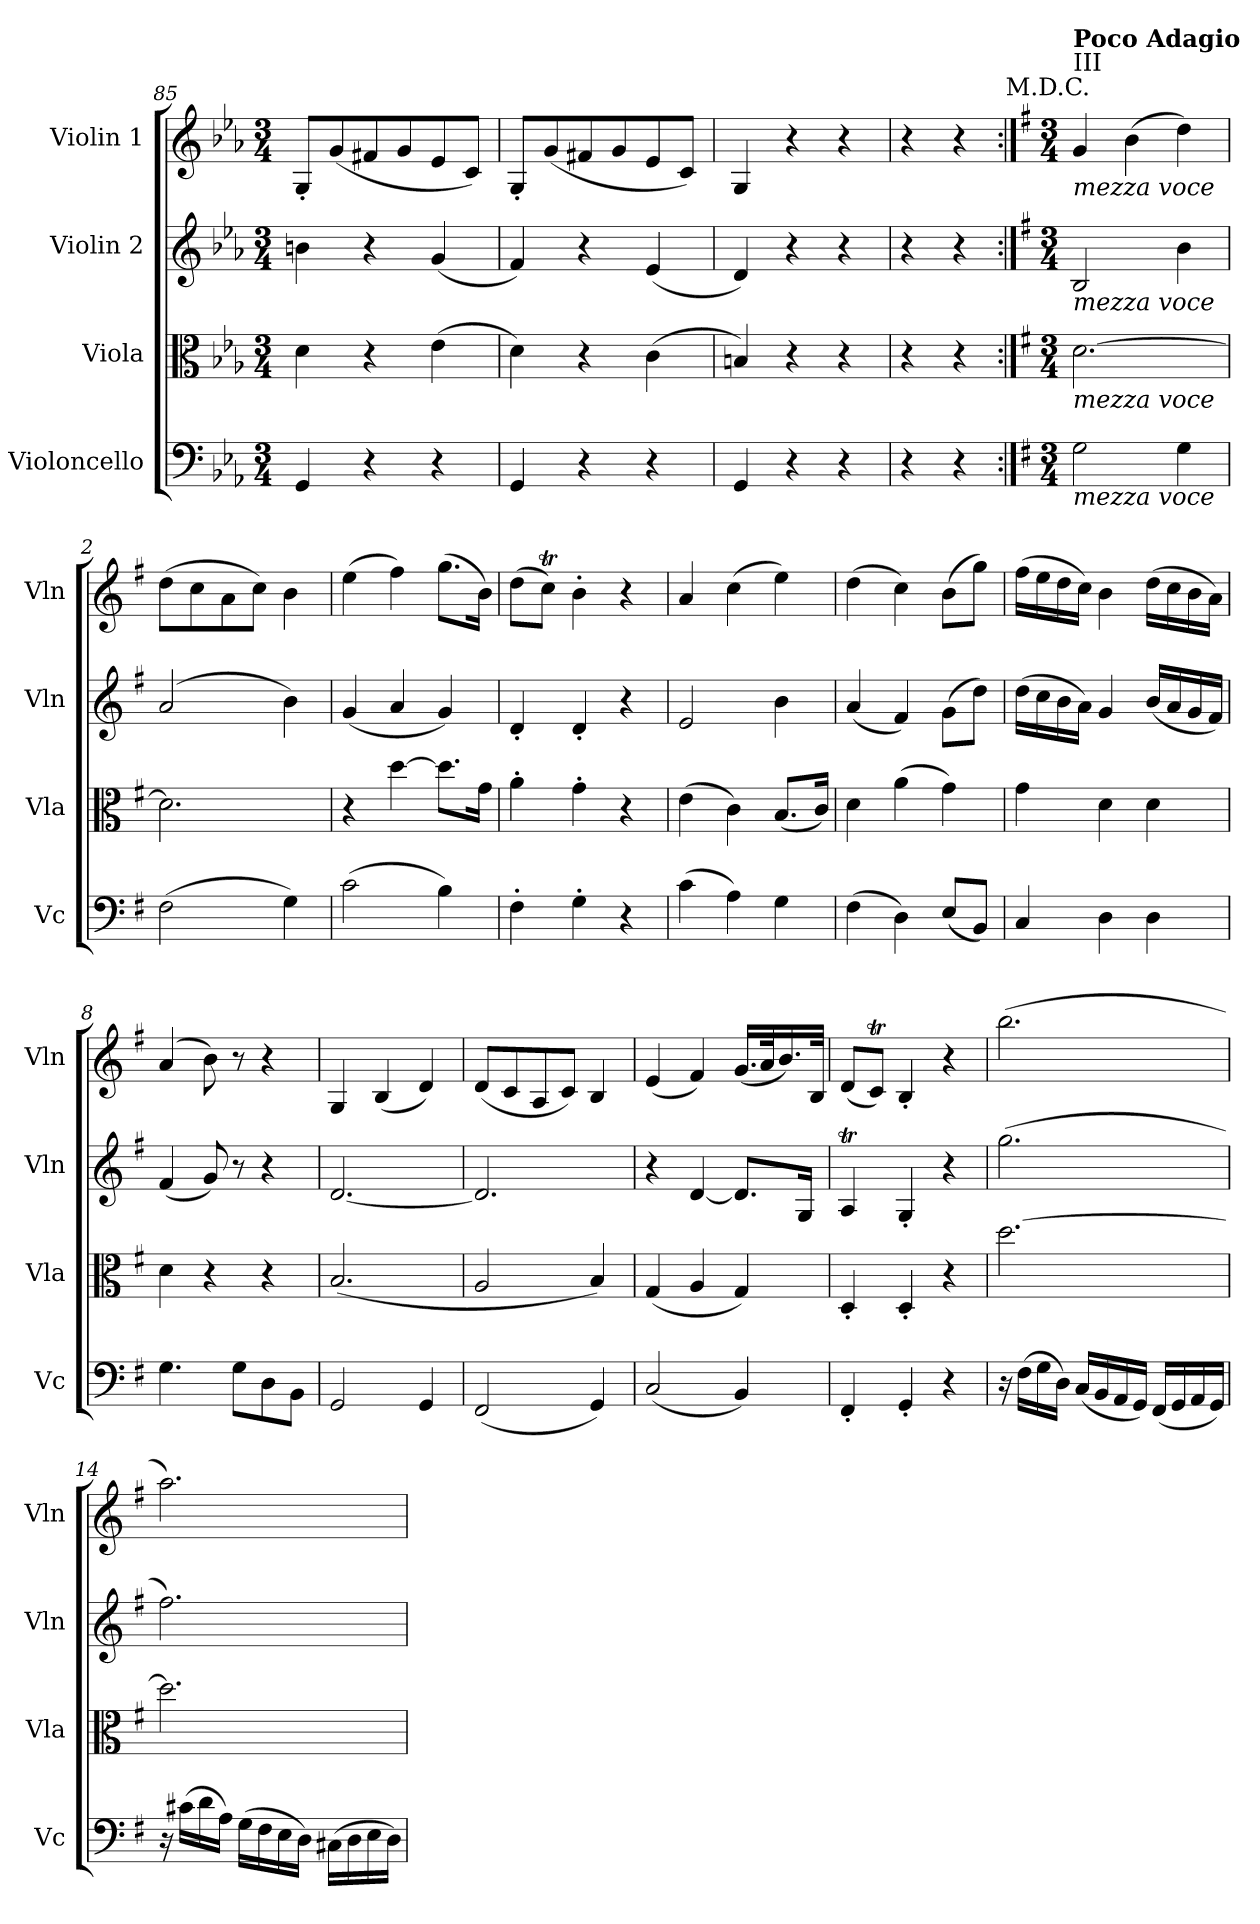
**kern	**kern	**kern	**kern
*part4	*part3	*part2	*part1
*staff4	*staff3	*staff2	*staff1
*I"Violoncello	*I"Viola	*I"Violin 2	*I"Violin 1
*I'Vc	*I'Vla	*I'Vln	*I'Vln
*clefF4	*clefC3	*clefG2	*clefG2
*k[b-e-a-]	*k[b-e-a-]	*k[b-e-a-]	*k[b-e-a-]
*M3/4	*M3/4	*M3/4	*M3/4
=85	=85	=85	=85
4GG/	4d\	4bn\	8G'/L
.	.	.	(8g/
4r	4r	4r	8f#X/
.	.	.	8g/
4r	(4e-\	(4g/	8e-/
.	.	.	8c/J)
=86	=86	=86	=86
4GG/	4d\)	4f/)	8G'/L
.	.	.	(8g/
4r	4r	4r	8f#X/
.	.	.	8g/
4r	(4c\	(4e-/	8e-/
.	.	.	8c/J)
=87	=87	=87	=87
4GG/	4Bn/)	4d/)	4G/
4r	4r	4r	4r
4r	4r	4r	4r
=88	=88	=88	=88
4r	4r	4r	4r
4r	4r	4r	4r
!	!	!	!LO:TX:a:t=M.D.C.
!!LO:PB:g=z
=1:|!	=1:|!	=1:|!	=1:|!
*k[f#]	*k[f#]	*k[f#]	*k[f#]
*M3/4	*M3/4	*M3/4	*M3/4
!	!	!	!LO:TX:a:t=III
!	!	!	!LO:TX:a:B:t=Poco Adagio
!	!	!	!LO:TX:b:i:t=mezza voce
!	!	!LO:TX:b:i:t=mezza voce	!
!	!LO:TX:b:i:t=mezza voce	!	!
!LO:TX:b:i:t=mezza voce	!	!	!
2G\	[2.d\	2B/	4g/
.	.	.	(4b\
4G\	.	4b\	4dd\)
=2	=2	=2	=2
(2F#\	2.d\]	(2a/	(8dd\L
.	.	.	8cc\
.	.	.	8a\
.	.	.	8cc\J)
4G\)	.	4b\)	4b\
=3	=3	=3	=3
(2c\	4r	(4g/	(4ee\
.	[4dd\	4a/	4ff#\)
4B\)	8.dd\L]	4g/)	(8.gg\L
.	16g\Jk	.	16b\Jk)
=4	=4	=4	=4
4F#'\	4a'\	4d'/	(8dd\L
.	.	.	8ccT\J)
4G'\	4g'\	4d'/	4b'\
4r	4r	4r	4r
=5	=5	=5	=5
(4c\	(4e\	2e/	4a/
4A\)	4c\)	.	(4cc\
4G\	(8.B/L	4b\	4ee\)
.	16c/Jk)	.	.
=6	=6	=6	=6
(4F#\	4d\	(4a/	(4dd\
4D\)	(4a\	4f#/)	4cc\)
(8E/L	4g\)	(8g\L	(8b\L
8BB/J)	.	8dd\J)	8gg\J)
!!LO:LB:g=z
=7	=7	=7	=7
4C/	4g\	(16dd\LL	(16ff#\LL
.	.	16cc\	16ee\
.	.	16b\	16dd\
.	.	16a\JJ)	16cc\JJ)
4D\	4d\	4g/	4b\
4D\	4d\	(16b/LL	(16dd\LL
.	.	16a/	16cc\
.	.	16g/	16b\
.	.	16f#/JJ)	16a\JJ)
=8	=8	=8	=8
4.G\	4d\	(4f#/	(4a/
.	4r	8g/)	8b\)
8G\L	.	8r	8r
8D\	4r	4r	4r
8BB\J	.	.	.
=9	=9	=9	=9
2GG/	(2.B/	[2.d/	4G/
.	.	.	(4B/
4GG/	.	.	4d/)
=10	=10	=10	=10
(2FF#/	2A/	2.d/]	(8d/L
.	.	.	8c/
.	.	.	8A/
.	.	.	8c/J)
4GG/)	4B/)	.	4B/
=11	=11	=11	=11
(2C/	(4G/	4r	(4e/
.	4A/	[4d/	4f#/)
4BB/)	4G/)	8.d/L]	(16.g/LL
.	.	.	32a/K
.	.	.	16.b/)
.	.	16G/Jk	.
.	.	.	32B/JJk
=12	=12	=12	=12
4FF#'/	4D'/	4AT/	(8d/L
.	.	.	8cT/J)
4GG'/	4D'/	4G'/	4B'/
4r	4r	4r	4r
!!LO:LB:g=z
=13	=13	=13	=13
16r	[2.dd\	(2.gg\	(2.bb\
(16F#\LL	.	.	.
16G\	.	.	.
16D\JJ)	.	.	.
(16C/LL	.	.	.
16BB/	.	.	.
16AA/	.	.	.
16GG/JJ)	.	.	.
(16FF#/LL	.	.	.
16GG/	.	.	.
16AA/	.	.	.
16GG/JJ)	.	.	.
=14	=14	=14	=14
16r	2.dd\]	2.ff#\)	2.aa\)
(16c#X\LL	.	.	.
16d\	.	.	.
16A\JJ)	.	.	.
(16G\LL	.	.	.
16F#\	.	.	.
16E\	.	.	.
16D\JJ)	.	.	.
(16C#X\LL	.	.	.
16D\	.	.	.
16E\	.	.	.
16D\JJ)	.	.	.
=	=	=	=
*-	*-	*-	*-
